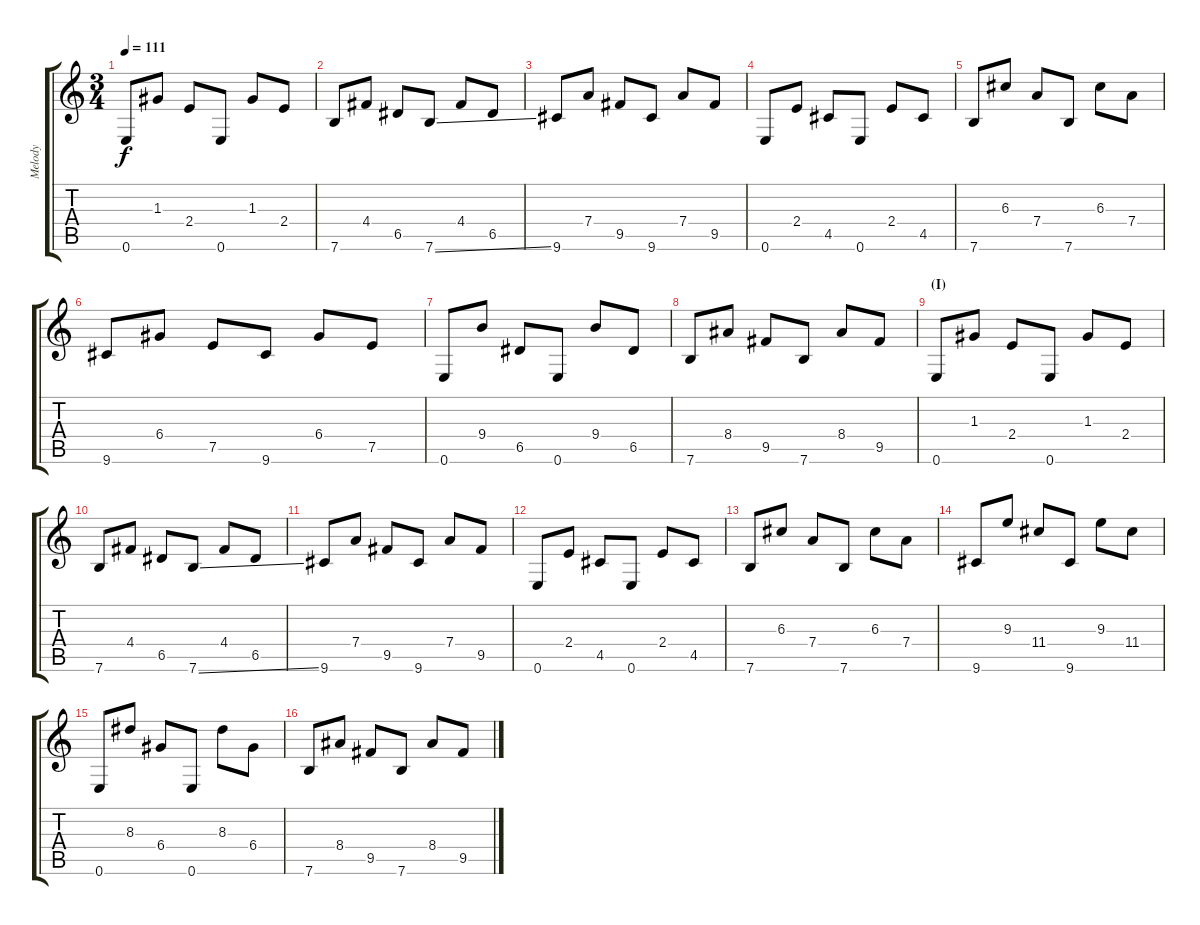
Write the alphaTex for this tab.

\track ("Melody" "Melody") {instrument electricguitarjazz}
\staff {score tabs}
\tuning (E4 B3 G3 D3 A2 E2) {hide}
\ts (3 4)
\tempo 111
\clef g2
\ks c
0.6.8{dy f} 1.3.8 2.4.8 0.6.8 1.3.8 2.4.8 |
7.6.8 4.4.8 6.5.8 7.6{ss}.8 4.4.8 6.5.8 |
9.6.8 7.4.8 9.5.8 9.6.8 7.4.8 9.5.8 |
0.6.8 2.4.8 4.5.8 0.6.8 2.4.8 4.5.8 |
7.6.8 6.3.8 7.4.8 7.6.8 6.3.8 7.4.8 |
9.6.8 6.4.8 7.5.8 9.6.8 6.4.8 7.5.8 |
0.6.8 9.4.8 6.5.8 0.6.8 9.4.8 6.5.8 |
7.6.8 8.4.8 9.5.8 7.6.8 8.4.8 9.5.8 |
\section ("" "(I)")
0.6.8 1.3.8 2.4.8 0.6.8 1.3.8 2.4.8 |
7.6.8 4.4.8 6.5.8 7.6{ss}.8 4.4.8 6.5.8 |
9.6.8 7.4.8 9.5.8 9.6.8 7.4.8 9.5.8 |
0.6.8 2.4.8 4.5.8 0.6.8 2.4.8 4.5.8 |
7.6.8 6.3.8 7.4.8 7.6.8 6.3.8 7.4.8 |
9.6.8 9.3.8 11.4.8 9.6.8 9.3.8 11.4.8 |
0.6.8 8.3.8 6.4.8 0.6.8 8.3.8 6.4.8 |
7.6.8 8.4.8 9.5.8 7.6.8 8.4.8 9.5.8
